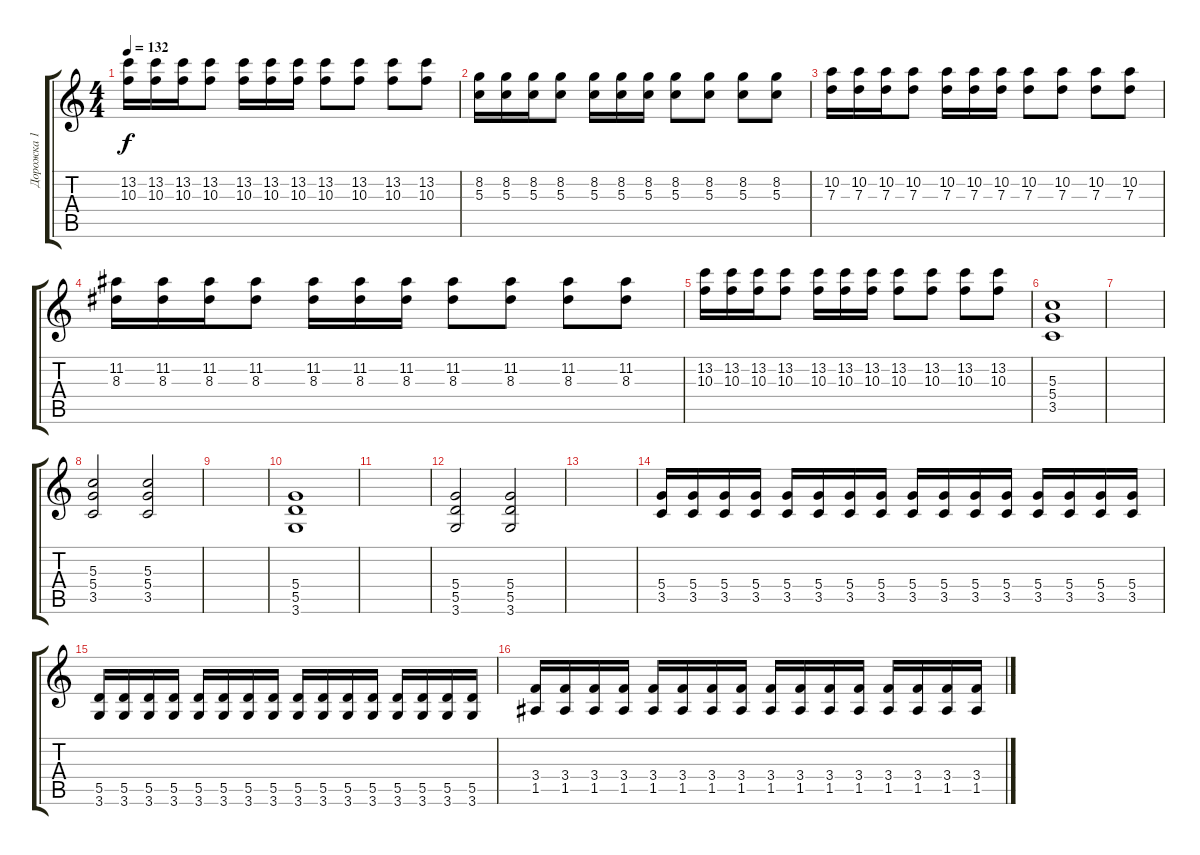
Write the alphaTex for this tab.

\track ("Дорожка 1" "Дорожка 1") {instrument distortionguitar}
\staff {score tabs}
\tuning (E4 B3 G3 D3 A2 E2) {hide}
\ts (4 4)
\tempo 132
\clef g2
\ks c
(13.2 10.3).16{dy f} (13.2 10.3).16 (13.2 10.3).16 (13.2 10.3).8 (13.2 10.3).16 (13.2 10.3).16 (13.2 10.3).16 (13.2 10.3).8 (13.2 10.3).8 (13.2 10.3).8 (13.2 10.3).8 |
(8.2 5.3).16 (8.2 5.3).16 (8.2 5.3).16 (8.2 5.3).8 (8.2 5.3).16 (8.2 5.3).16 (8.2 5.3).16 (8.2 5.3).8 (8.2 5.3).8 (8.2 5.3).8 (8.2 5.3).8 |
(10.2 7.3).16 (10.2 7.3).16 (10.2 7.3).16 (10.2 7.3).8 (10.2 7.3).16 (10.2 7.3).16 (10.2 7.3).16 (10.2 7.3).8 (10.2 7.3).8 (10.2 7.3).8 (10.2 7.3).8 |
(11.2 8.3).16 (11.2 8.3).16 (11.2 8.3).16 (11.2 8.3).8 (11.2 8.3).16 (11.2 8.3).16 (11.2 8.3).16 (11.2 8.3).8 (11.2 8.3).8 (11.2 8.3).8 (11.2 8.3).8 |
(13.2 10.3).16 (13.2 10.3).16 (13.2 10.3).16 (13.2 10.3).8 (13.2 10.3).16 (13.2 10.3).16 (13.2 10.3).16 (13.2 10.3).8 (13.2 10.3).8 (13.2 10.3).8 (13.2 10.3).8 |
(5.3 5.4 3.5).1 |
|
(5.3 5.4 3.5).2 (5.3 5.4 3.5).2 |
|
(5.4 5.5 3.6).1 |
|
(5.4 5.5 3.6).2 (5.4 5.5 3.6).2 |
|
(5.4 3.5).16 (5.4 3.5).16 (5.4 3.5).16 (5.4 3.5).16 (5.4 3.5).16 (5.4 3.5).16 (5.4 3.5).16 (5.4 3.5).16 (5.4 3.5).16 (5.4 3.5).16 (5.4 3.5).16 (5.4 3.5).16 (5.4 3.5).16 (5.4 3.5).16 (5.4 3.5).16 (5.4 3.5).16 |
(5.5 3.6).16 (5.5 3.6).16 (5.5 3.6).16 (5.5 3.6).16 (5.5 3.6).16 (5.5 3.6).16 (5.5 3.6).16 (5.5 3.6).16 (5.5 3.6).16 (5.5 3.6).16 (5.5 3.6).16 (5.5 3.6).16 (5.5 3.6).16 (5.5 3.6).16 (5.5 3.6).16 (5.5 3.6).16 |
(3.4 1.5).16 (3.4 1.5).16 (3.4 1.5).16 (3.4 1.5).16 (3.4 1.5).16 (3.4 1.5).16 (3.4 1.5).16 (3.4 1.5).16 (3.4 1.5).16 (3.4 1.5).16 (3.4 1.5).16 (3.4 1.5).16 (3.4 1.5).16 (3.4 1.5).16 (3.4 1.5).16 (3.4 1.5).16
